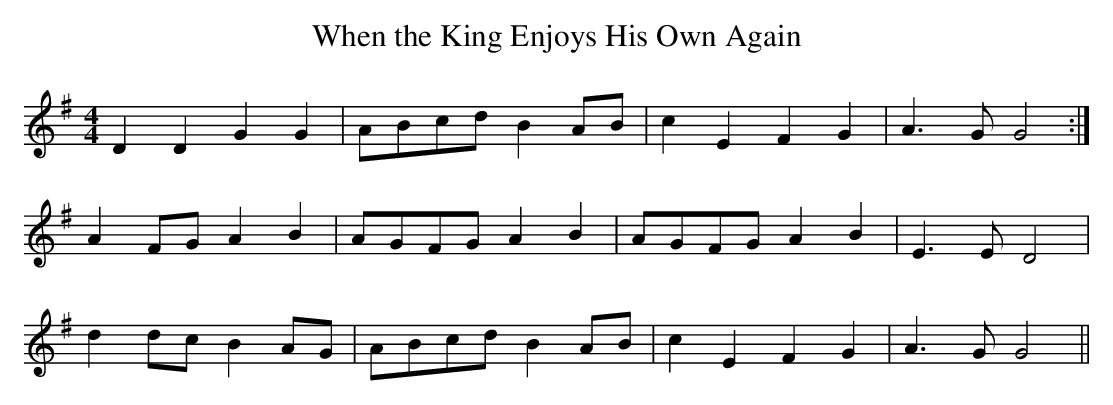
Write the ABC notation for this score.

X:1
T:When the King Enjoys His Own Again
M:4/4
K:G
D2 D2 G2 G2|ABcd B2 AB|c2 E2 F2 G2|A3 G G4:|
A2 FG A2 B2|AGFG A2 B2|AGFG A2 B2|E3 E D4|
d2 dc B2 AG|ABcd B2 AB|c2 E2 F2 G2|A3 G G4||
